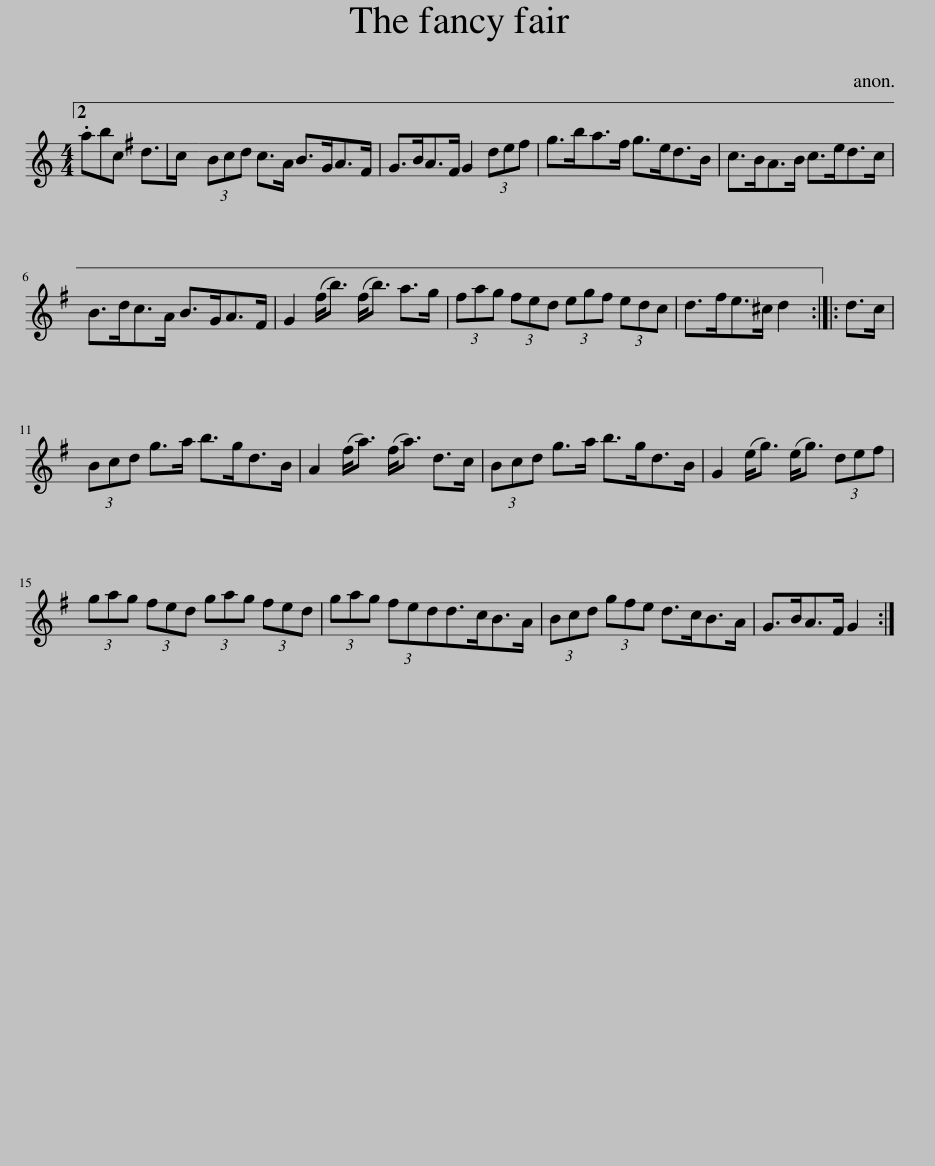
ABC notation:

X:1
L:1/8
M:4/4
I:linebreak $
K:C
V:1 treble
V:1
 .abc d>c | (3Bcd c>A B>GA>^F | G>BA>^F G2 (3de^f | g>ba>^f g>ed>B | c>BA>B c>ed>c |$ %5
 B>dc>A B>GA>^F | G2 (^f<b) (f<b) a>g | (3^fag (3fed (3egf (3edc | d>^fe>^c d2 :: d>c |$ %10
 (3Bcd g>a b>gd>B | A2 (^f<a) (f<a) d>c | (3Bcd g>a b>gd>B | G2 (e<g) (e<g) (3de^f |$ (3gag (3^fed (3gag (3fed | %15
 (3gag (3^fedd>cB>A | (3Bcd (3g^fe d>cB>A | G>BA>^F G2 :| %18
